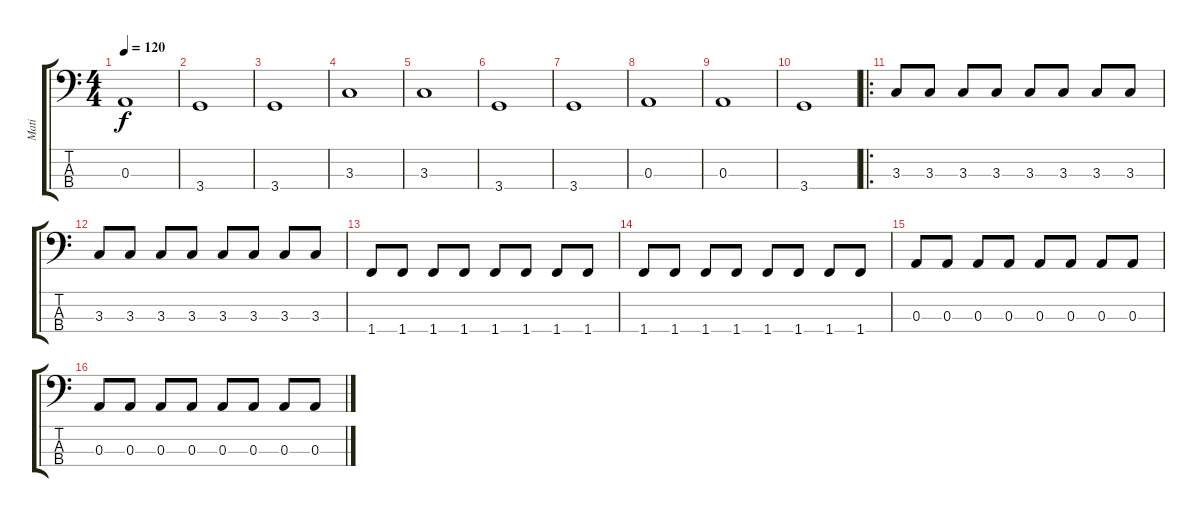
\track ("Mati" "Mati") {instrument electricbasspick}
\staff {score tabs}
\tuning (G2 D2 A1 E1) {hide}
\ts (4 4)
\tempo 120
\clef f4
\ks c
0.3.1{dy f} |
3.4.1 |
3.4.1 |
3.3.1 |
3.3.1 |
3.4.1 |
3.4.1 |
0.3.1 |
0.3.1 |
3.4.1 |
\ro
3.3.8 3.3.8 3.3.8 3.3.8 3.3.8 3.3.8 3.3.8 3.3.8 |
3.3.8 3.3.8 3.3.8 3.3.8 3.3.8 3.3.8 3.3.8 3.3.8 |
1.4.8 1.4.8 1.4.8 1.4.8 1.4.8 1.4.8 1.4.8 1.4.8 |
1.4.8 1.4.8 1.4.8 1.4.8 1.4.8 1.4.8 1.4.8 1.4.8 |
0.3.8 0.3.8 0.3.8 0.3.8 0.3.8 0.3.8 0.3.8 0.3.8 |
0.3.8 0.3.8 0.3.8 0.3.8 0.3.8 0.3.8 0.3.8 0.3.8
